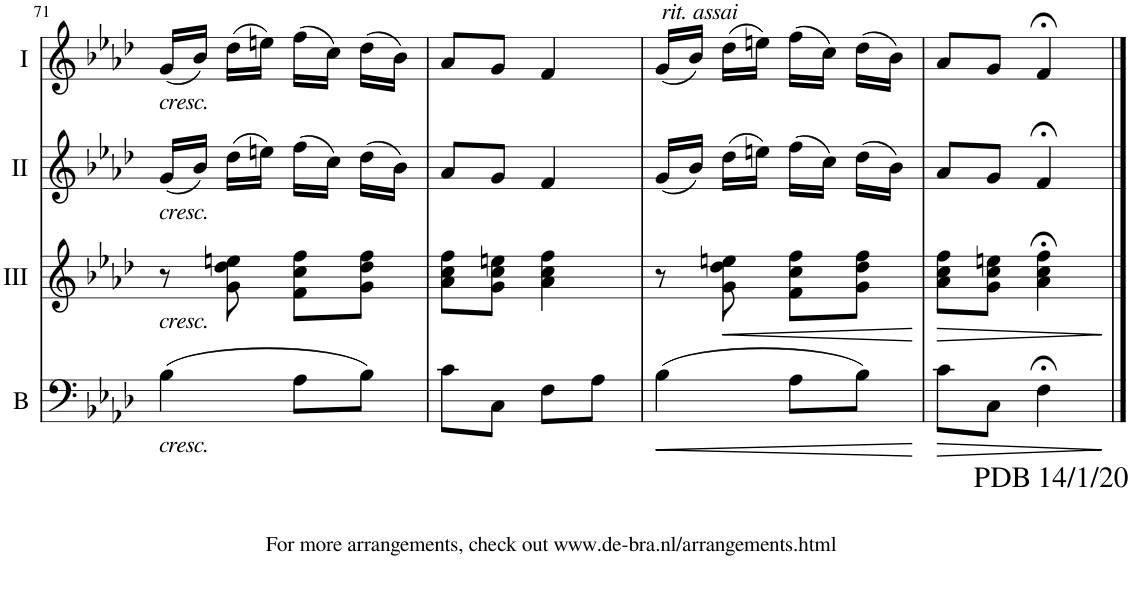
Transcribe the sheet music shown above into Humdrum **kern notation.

**kern	**dynam	**kern	**dynam	**kern	**kern
*part4	*part4	*part3	*part3	*part2	*part1
*staff4	*staff4	*staff3	*staff3	*staff2	*staff1
*I"Bass	*	*I"Acc. 3	*	*I"Acc. 2	*I"Acc. 1
*I'B	*	*	*	*	*
!!LO:PB:g=z
*clefF4	*	*clefG2	*	*clefG2	*clefG2
*Trd7c12	*	*Trd7c12	*	*	*
*k[b-e-a-d-]	*	*k[b-e-a-d-]	*	*k[b-e-a-d-]	*k[b-e-a-d-]
*M2/4	*	*M2/4	*	*M2/4	*M2/4
=71	=71	=71	=71	=71	=71
!	!	!	!	!	!LO:TX:b:i:t=cresc.
!	!	!	!	!LO:TX:b:i:t=cresc.	!
!	!	!LO:TX:b:i:t=cresc.	!	!	!
!LO:TX:b:i:t=cresc.	!	!	!	!	!
(4B-\	.	8r	.	(16g/LL	(16g/LL
.	.	.	.	16b-/JJ)	16b-/JJ)
.	.	8g\ 8dd-\ 8een\	.	(16dd-\LL	(16dd-\LL
.	.	.	.	16een\JJ)	16een\JJ)
8A-\L	.	8f\ 8cc\ 8ff\L	.	(16ff\LL	(16ff\LL
.	.	.	.	16cc\JJ)	16cc\JJ)
8B-\J)	.	8g\ 8dd-\ 8ff\J	.	(16dd-\LL	(16dd-\LL
.	.	.	.	16b-\JJ)	16b-\JJ)
=72	=72	=72	=72	=72	=72
8c\L	.	8a-\ 8cc\ 8ff\L	.	8a-/L	8a-/L
8C\J	.	8g\ 8cc\ 8een\J	.	8g/J	8g/J
8F\L	.	4a-\ 4cc\ 4ff\	.	4f/	4f/
8A-\J	.	.	.	.	.
=73	=73	=73	=73	=73	=73
!	!	!	!	!	!LO:TX:a:i:t=rit. assai
!	!LO:HP:b	!	!	!	!
(4B-\	<	8r	.	(16g/LL	(16g/LL
.	.	.	.	16b-/JJ)	16b-/JJ)
!	!	!	!LO:HP:b	!	!
.	.	8g\ 8dd-\ 8een\	<	(16dd-\LL	(16dd-\LL
.	.	.	.	16een\JJ)	16een\JJ)
8A-\L	.	8f\ 8cc\ 8ff\L	.	(16ff\LL	(16ff\LL
.	.	.	.	16cc\JJ)	16cc\JJ)
8B-\J)	.	8g\ 8dd-\ 8ff\J	.	(16dd-\LL	(16dd-\LL
.	.	.	.	16b-\JJ)	16b-\JJ)
.	[	.	[	.	.
=74	=74	=74	=74	=74	=74
!	!LO:HP:b	!	!LO:HP:b	!	!
8c\L	>	8a-\ 8cc\ 8ff\L	>	8a-/L	8a-/L
8C\J	.	8g\ 8cc\ 8een\J	.	8g/J	8g/J
!	!	!	!	!	!LO:TX:b:t=For more arrangements, check out www.de-bra.nl/arrangements.html
!	!	!	!	!	!LO:TX:b:t=PDB 14/1/20
4F;<\	.	4a-\;< 4cc\;< 4ff\;<	.	4f;</	4f;</
.	]	.	]	.	.
==	==	==	==	==	==
*-	*-	*-	*-	*-	*-
